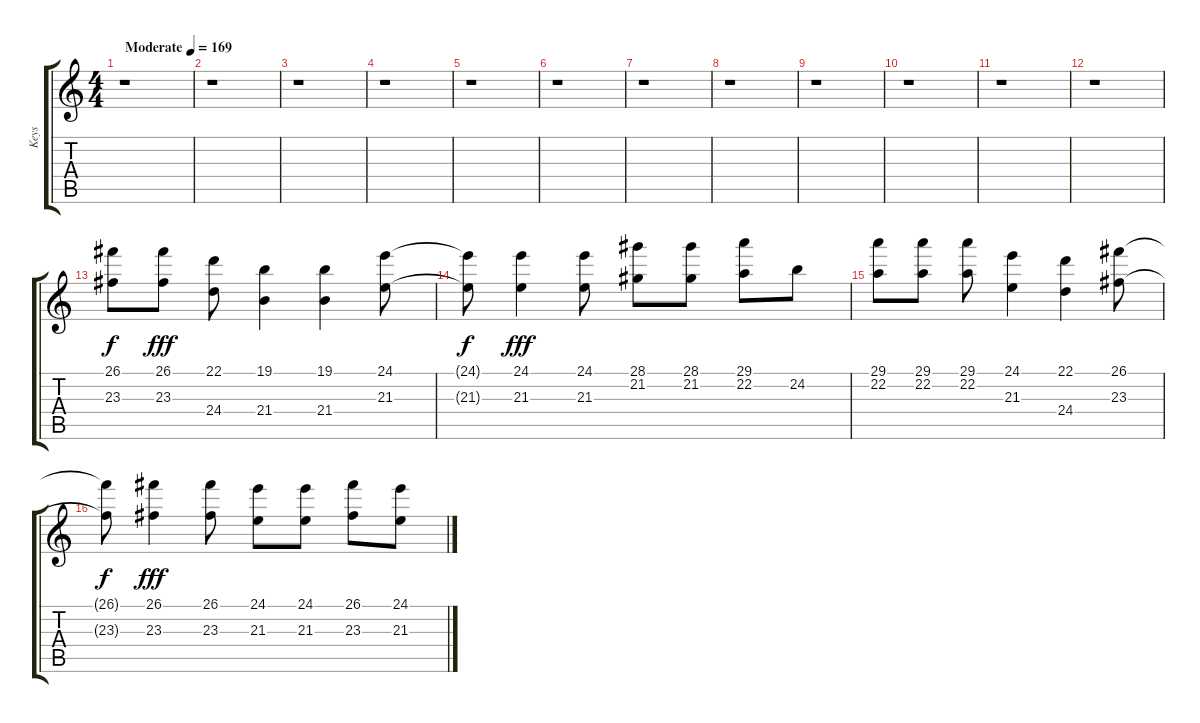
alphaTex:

\track ("Keys" "Keys") {instrument pad1newage}
\staff {score tabs}
\tuning (E4 B3 G3 D3 A2 E2) {hide}
\ts (4 4)
\tempo (169 "Moderate")
\clef g2
\ks c
r.1{dy f instrument pad1newage} |
r.1 |
r.1 |
r.1 |
r.1 |
r.1 |
r.1 |
r.1 |
r.1 |
r.1 |
r.1 |
r.1 |
(26.1 23.3).8 (26.1 23.3).8{dy fff} (22.1 24.4).8 (19.1 21.4).4 (19.1 21.4).4 (24.1 21.3).8 |
(24.1{t} 21.3{t}).8{dy f} (24.1 21.3).4{dy fff} (24.1 21.3).8 (28.1 21.2).8 (28.1 21.2).8 (29.1 22.2).8 24.2.8 |
(29.1 22.2).8 (29.1 22.2).8 (29.1 22.2).8 (24.1 21.3).4 (22.1 24.4).4 (26.1 23.3).8 |
(26.1{t} 23.3{t}).8{dy f} (26.1 23.3).4{dy fff} (26.1 23.3).8 (24.1 21.3).8 (24.1 21.3).8 (26.1 23.3).8 (24.1 21.3).8
